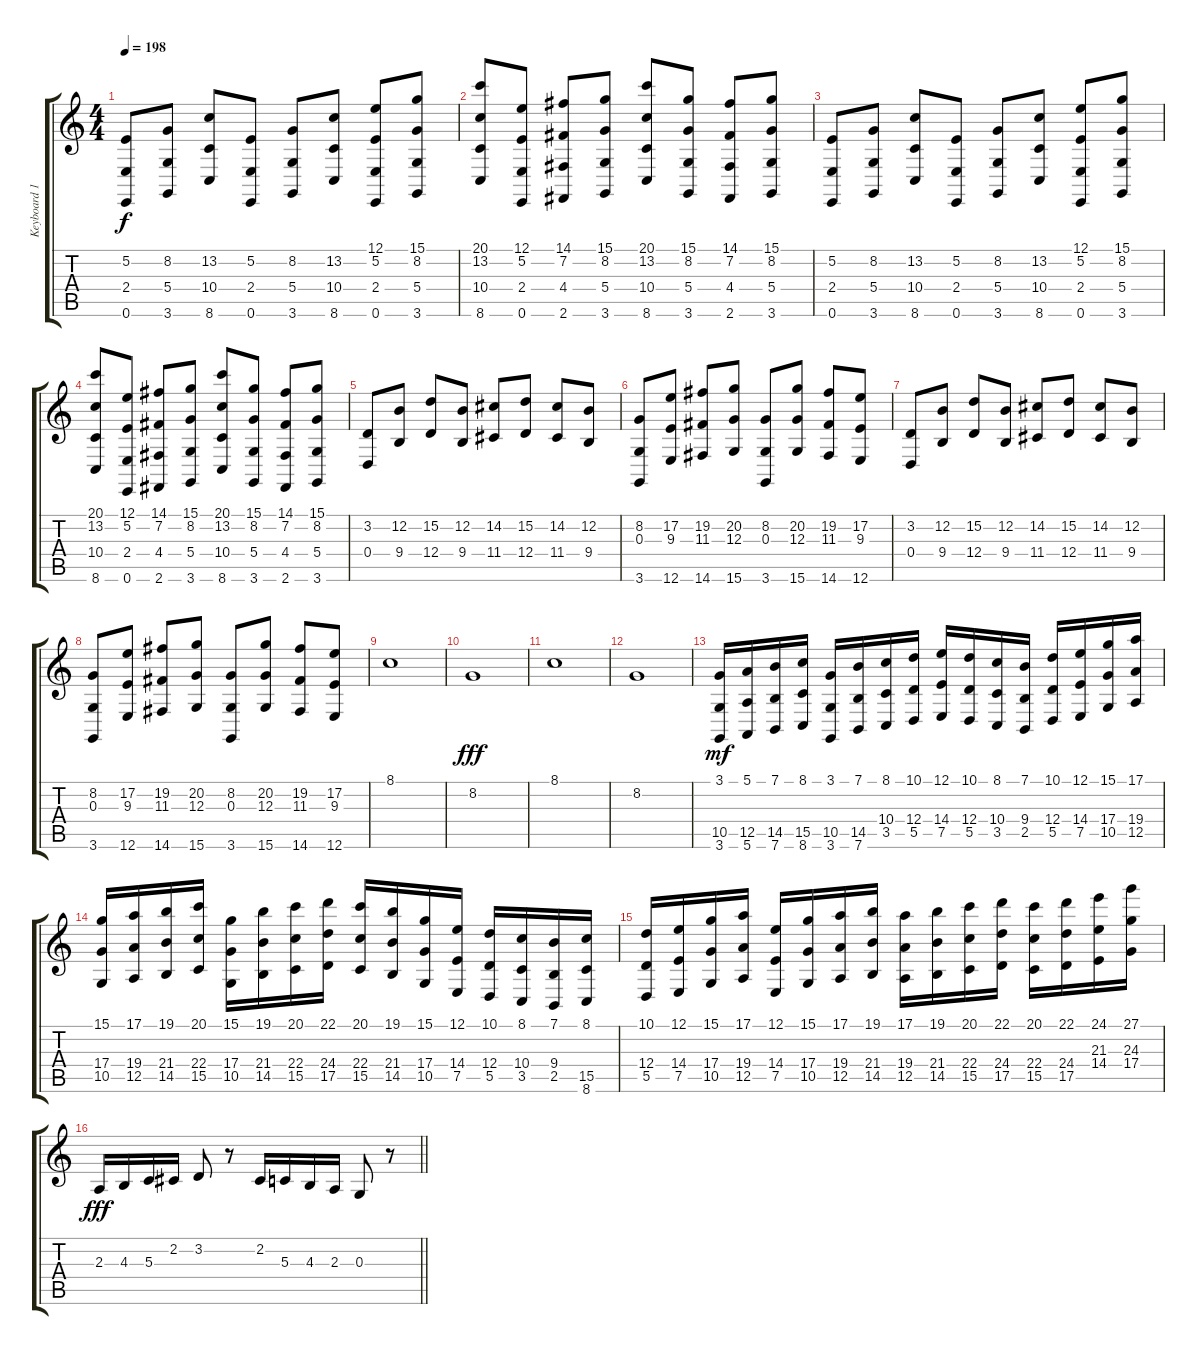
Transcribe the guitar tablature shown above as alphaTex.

\track ("Keyboard 1" "Keyboard 1") {instrument lead8bassandlead}
\staff {score tabs}
\tuning (E4 B3 G3 D3 A2 E2) {hide}
\ts (4 4)
\tempo 198
\clef g2
\ks c
(5.2 2.4 0.6).8{dy f} (8.2 5.4 3.6).8 (13.2 10.4 8.6).8 (5.2 2.4 0.6).8 (8.2 5.4 3.6).8 (13.2 10.4 8.6).8 (12.1 5.2 2.4 0.6).8 (15.1 8.2 5.4 3.6).8 |
(20.1 13.2 10.4 8.6).8 (12.1 5.2 2.4 0.6).8 (14.1 7.2 4.4 2.6).8 (15.1 8.2 5.4 3.6).8 (20.1 13.2 10.4 8.6).8 (15.1 8.2 5.4 3.6).8 (14.1 7.2 4.4 2.6).8 (15.1 8.2 5.4 3.6).8 |
(5.2 2.4 0.6).8 (8.2 5.4 3.6).8 (13.2 10.4 8.6).8 (5.2 2.4 0.6).8 (8.2 5.4 3.6).8 (13.2 10.4 8.6).8 (12.1 5.2 2.4 0.6).8 (15.1 8.2 5.4 3.6).8 |
(20.1 13.2 10.4 8.6).8 (12.1 5.2 2.4 0.6).8 (14.1 7.2 4.4 2.6).8 (15.1 8.2 5.4 3.6).8 (20.1 13.2 10.4 8.6).8 (15.1 8.2 5.4 3.6).8 (14.1 7.2 4.4 2.6).8 (15.1 8.2 5.4 3.6).8 |
(3.2 0.4).8 (12.2 9.4).8 (15.2 12.4).8 (12.2 9.4).8 (14.2 11.4).8 (15.2 12.4).8 (14.2 11.4).8 (12.2 9.4).8 |
(8.2 0.3 3.6).8 (17.2 9.3 12.6).8 (19.2 11.3 14.6).8 (20.2 12.3 15.6).8 (8.2 0.3 3.6).8 (20.2 12.3 15.6).8 (19.2 11.3 14.6).8 (17.2 9.3 12.6).8 |
(3.2 0.4).8 (12.2 9.4).8 (15.2 12.4).8 (12.2 9.4).8 (14.2 11.4).8 (15.2 12.4).8 (14.2 11.4).8 (12.2 9.4).8 |
(8.2 0.3 3.6).8 (17.2 9.3 12.6).8 (19.2 11.3 14.6).8 (20.2 12.3 15.6).8 (8.2 0.3 3.6).8 (20.2 12.3 15.6).8 (19.2 11.3 14.6).8 (17.2 9.3 12.6).8 |
8.1.1 |
8.2.1{dy fff} |
8.1.1 |
8.2.1 |
(3.1 10.5 3.6).16{dy mf} (5.1 12.5 5.6).16 (7.1 14.5 7.6).16 (8.1 15.5 8.6).16 (3.1 10.5 3.6).16 (7.1 14.5 7.6).16 (8.1 10.4 3.5).16 (10.1 12.4 5.5).16 (12.1 14.4 7.5).16 (10.1 12.4 5.5).16 (8.1 10.4 3.5).16 (7.1 9.4 2.5).16 (10.1 12.4 5.5).16 (12.1 14.4 7.5).16 (15.1 17.4 10.5).16 (17.1 19.4 12.5).16 |
(15.1 17.4 10.5).16 (17.1 19.4 12.5).16 (19.1 21.4 14.5).16 (20.1 22.4 15.5).16 (15.1 17.4 10.5).16 (19.1 21.4 14.5).16 (20.1 22.4 15.5).16 (22.1 24.4 17.5).16 (20.1 22.4 15.5).16 (19.1 21.4 14.5).16 (15.1 17.4 10.5).16 (12.1 14.4 7.5).16 (10.1 12.4 5.5).16 (8.1 10.4 3.5).16 (7.1 9.4 2.5).16 (8.1 15.5 8.6).16 |
(10.1 12.4 5.5).16 (12.1 14.4 7.5).16 (15.1 17.4 10.5).16 (17.1 19.4 12.5).16 (12.1 14.4 7.5).16 (15.1 17.4 10.5).16 (17.1 19.4 12.5).16 (19.1 21.4 14.5).16 (17.1 19.4 12.5).16 (19.1 21.4 14.5).16 (20.1 22.4 15.5).16 (22.1 24.4 17.5).16 (20.1 22.4 15.5).16 (22.1 24.4 17.5).16 (24.1 21.3 14.4).16 (27.1 24.3 17.4).16 |
\barLineRight lightlight
2.3.16{dy fff} 4.3.16 5.3.16 2.2.16 3.2.8 r.8 2.2.16 5.3.16 4.3.16 2.3.16 0.3.8 r.8
